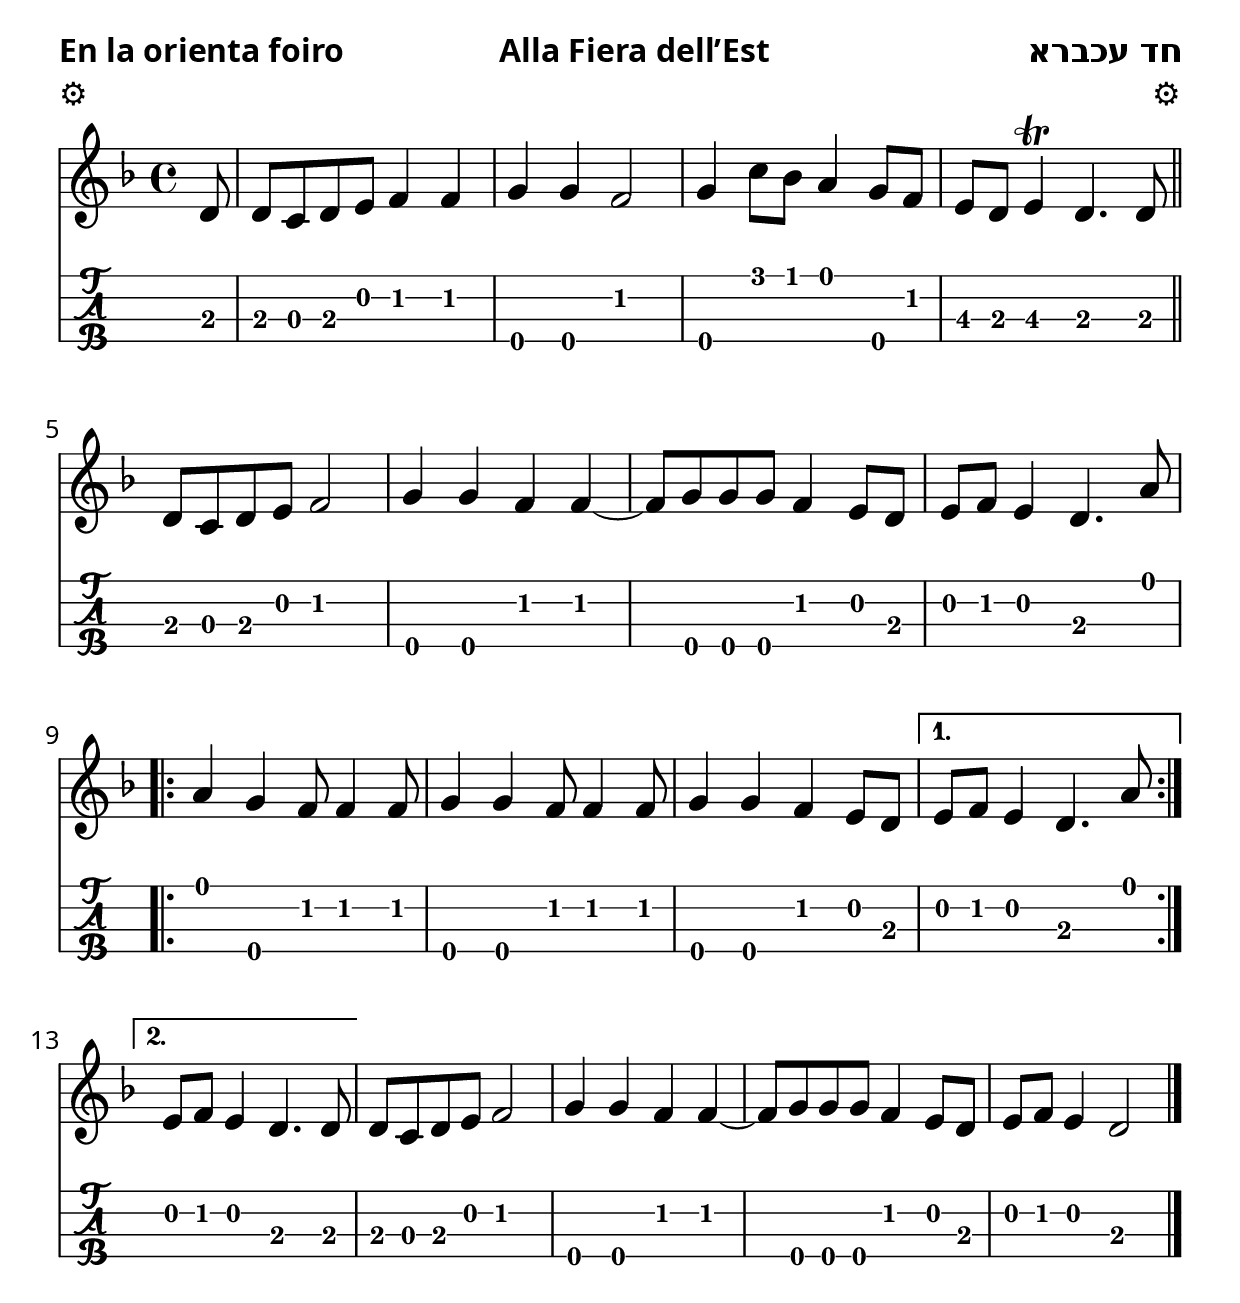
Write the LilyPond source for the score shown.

\include "../ĉiea.ly"

\header {
  titolo-xx     = "Alla Fiera dell’Est"
  titolo-he     = "חד עכברא"
  titolo-eo     = "En la orienta foiro"
  komponisto-xx = ""
  komponisto-he = "⚙"
  komponisto-eo = "⚙"
  ikono         = "🐐"
}

\include "../titolo.ly"

melodio = {
  \key d \minor
  \partial 8 d8            | 
  d8 c d e f4 f            | 
  g4\4 g\4 f2              | 
  g4\4 c'8 bes a4 g8\4 f   | 
  e8\3 d e4\3\trill d4. d8 | % זה האופן הנכון לסמן את הסלסול?
  \bar "||"
  d8 c d e f2              | 
  g4\4 g\4 f4 f4 ~         | 
  f8 g8\4 g\4 g\4 f4 e8 d  | 
  e f e4 d4. a8            | 
  \repeat volta 2 {
  a4 g\4 f8 f4 f8          | 
  g4\4 g\4 f8 f4 f8        | 
  g4\4 g\4 f e8 d          | 
  }
  \alternative {
  {e f e4 d4. a8           |}
  {e f e4 d4. d8           |}
  }
  d8 c d e f2              | 
  g4\4 g\4 f4 f4 ~         | 
  f8 g8\4 g\4 g\4 f4 e8 d  | 
  e f e4 d2                | 
  \bar "|."
}

\include "../muziko.ly"
